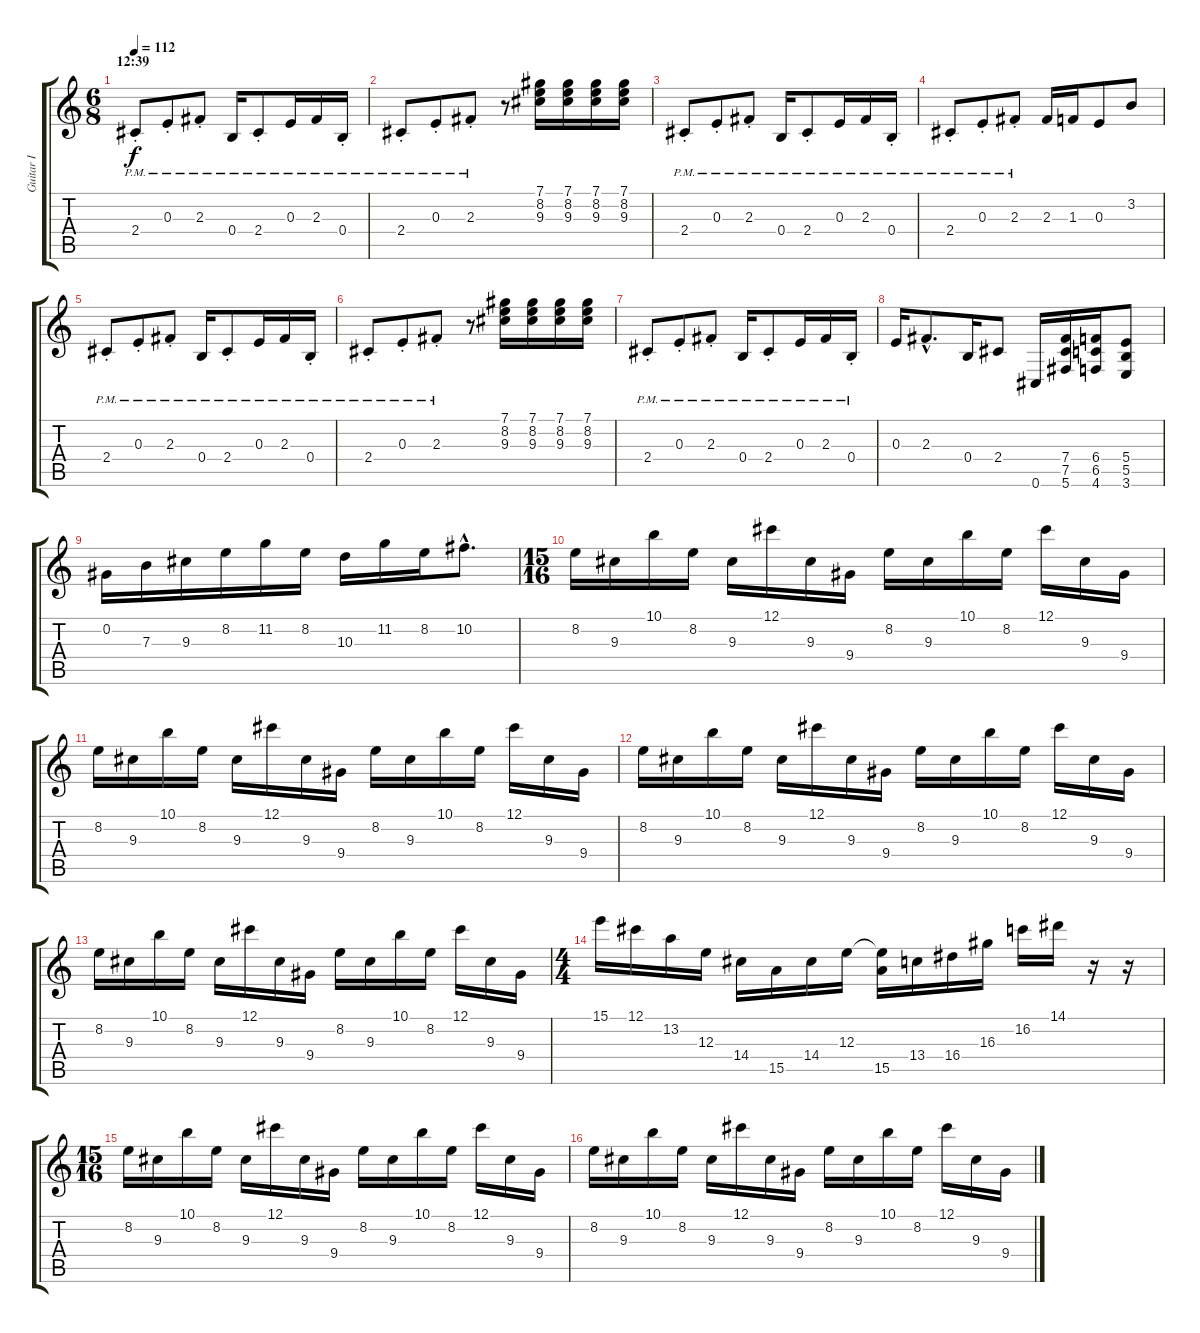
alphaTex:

\track ("Guitar I" "Guitar I") {instrument distortionguitar}
\staff {score tabs}
\tuning (Db4 Ab3 E3 B2 Gb2 Db2) {hide}
\ts (6 8)
\section ("" "12:39")
\tempo 112
\clef g2
\ks c
2.4{pm st}.8{dy f} 0.3{pm st}.8 2.3{pm st}.8 0.4{pm}.16 2.4{pm st}.8 0.3{pm}.16 2.3{pm}.16 0.4{pm st}.16 |
2.4{pm st}.8 0.3{pm st}.8 2.3{pm st}.8 r.8 (7.1 8.2 9.3).16 (7.1 8.2 9.3).16 (7.1 8.2 9.3).16 (7.1 8.2 9.3).16 |
2.4{pm st}.8 0.3{pm st}.8 2.3{pm st}.8 0.4{pm}.16 2.4{pm st}.8 0.3{pm}.16 2.3{pm}.16 0.4{pm st}.16 |
2.4{pm st}.8 0.3{pm st}.8 2.3{pm st}.8 2.3.16 1.3.16 0.3.8 3.2.8 |
2.4{pm st}.8 0.3{pm st}.8 2.3{pm st}.8 0.4{pm}.16 2.4{pm st}.8 0.3{pm}.16 2.3{pm}.16 0.4{pm st}.16 |
2.4{pm st}.8 0.3{pm st}.8 2.3{pm st}.8 r.8 (7.1 8.2 9.3).16 (7.1 8.2 9.3).16 (7.1 8.2 9.3).16 (7.1 8.2 9.3).16 |
2.4{pm st}.8 0.3{pm st}.8 2.3{pm st}.8 0.4{pm}.16 2.4{pm st}.8 0.3{pm}.16 2.3{pm}.16 0.4{pm st}.16 |
0.3.16 2.3{hac}.8{d} 0.4.16 2.4.8 0.6.16 (7.4 7.5 5.6).16 (6.4 6.5 4.6).16 (5.4 5.5 3.6).8 |
0.2.16 7.3.16 9.3.16 8.2.16 11.2.16 8.2.16 10.3.16 11.2.16 8.2.16 10.2{hac}.8{d} |
\ts (15 16)
8.2.16 9.3.16 10.1.16 8.2.16 9.3.16 12.1.16 9.3.16 9.4.16 8.2.16 9.3.16 10.1.16 8.2.16 12.1.16 9.3.16 9.4.16 |
8.2.16 9.3.16 10.1.16 8.2.16 9.3.16 12.1.16 9.3.16 9.4.16 8.2.16 9.3.16 10.1.16 8.2.16 12.1.16 9.3.16 9.4.16 |
8.2.16 9.3.16 10.1.16 8.2.16 9.3.16 12.1.16 9.3.16 9.4.16 8.2.16 9.3.16 10.1.16 8.2.16 12.1.16 9.3.16 9.4.16 |
8.2.16 9.3.16 10.1.16 8.2.16 9.3.16 12.1.16 9.3.16 9.4.16 8.2.16 9.3.16 10.1.16 8.2.16 12.1.16 9.3.16 9.4.16 |
\ts (4 4)
15.1.16 12.1.16 13.2.16 12.3.16 14.4.16 15.5.16 14.4.16 12.3.16 (12.3{t} 15.5).16 13.4.16 16.4.16 16.3.16 16.2.16 14.1.16 r.16 r.16 |
\ts (15 16)
8.2.16 9.3.16 10.1.16 8.2.16 9.3.16 12.1.16 9.3.16 9.4.16 8.2.16 9.3.16 10.1.16 8.2.16 12.1.16 9.3.16 9.4.16 |
8.2.16 9.3.16 10.1.16 8.2.16 9.3.16 12.1.16 9.3.16 9.4.16 8.2.16 9.3.16 10.1.16 8.2.16 12.1.16 9.3.16 9.4.16
